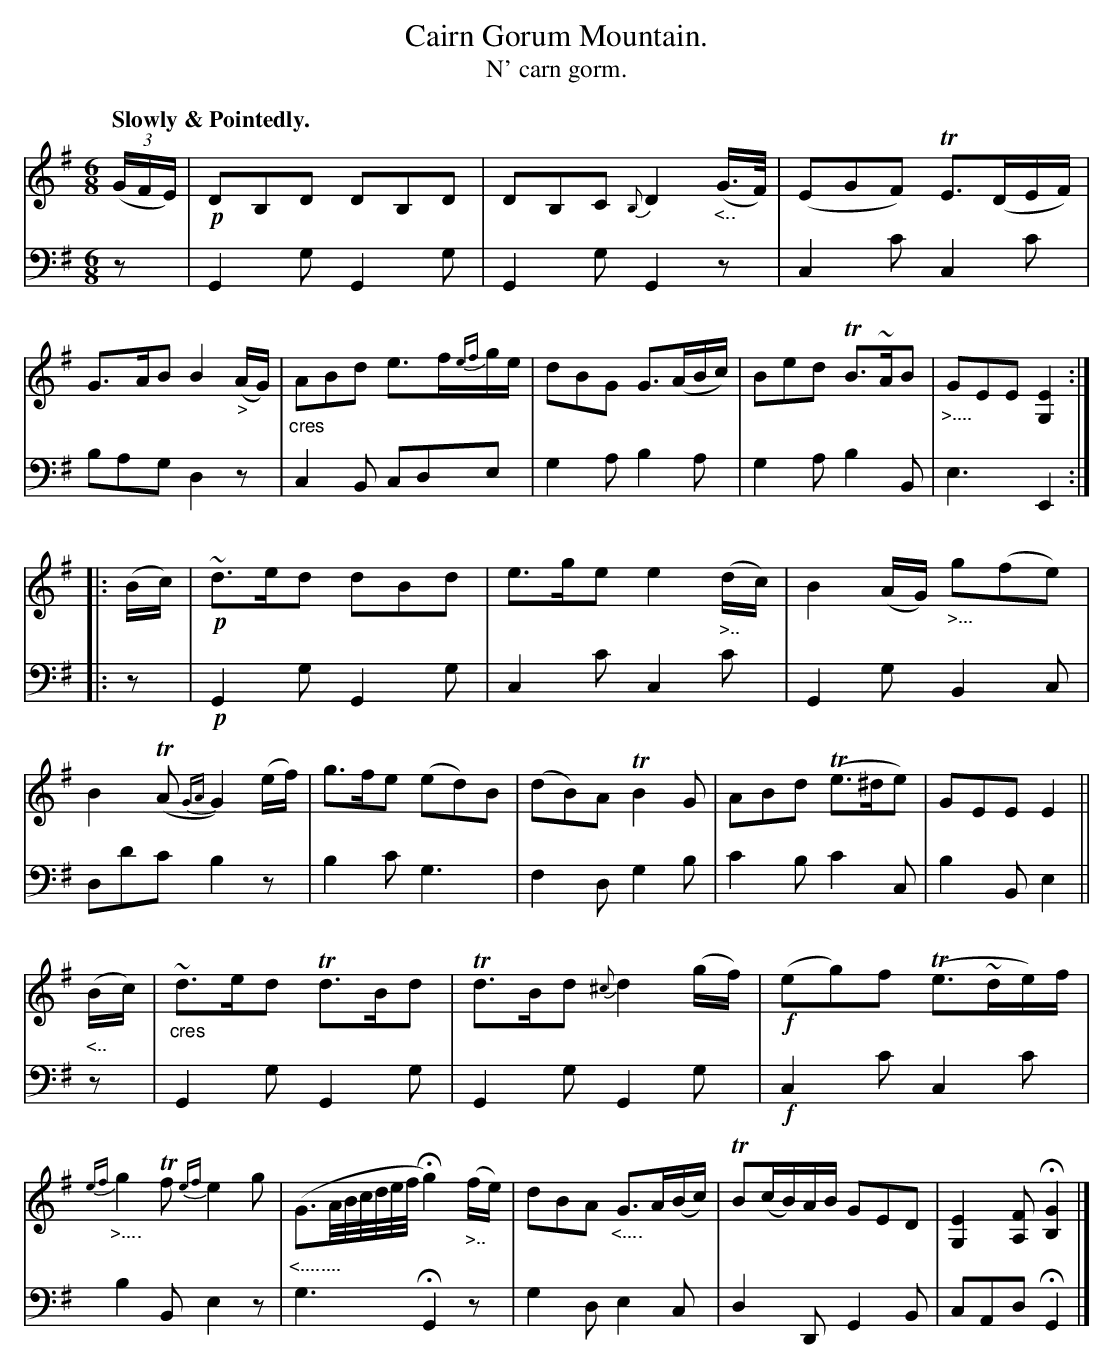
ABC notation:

X:1
T: Cairn Gorum Mountain.
T: N' carn gorm.
M: 6/8
L: 1/16
Q: "Slowly & Pointedly."
K: Em	% and G
V: 1 staves=2
(3(GFE) |!p!\
D2B,2D2 D2B,2D2 | D2B,2C2 {B,}D4("_<.."G>F) | (E2G2F2) TE3(DEF) | G3AB2 B4("_>"AG) |\
"_cres"A2B2d2 e3f{ef}ge | d2B2G2 G3(ABc) | B2e2d2 TB3~AB2 | "_>...."G2E2E2 [E4G,4] ::
(Bc)|!p!\
~d3ed2 d2B2d2 | e3ge2 e4("_>.."dc) | B4(AG) "_>..."g2(f2e2) | B4(TA2 {GA}G4)(ef) |\
g3fe2 (e2d2)B2 | (d2B2)A2 TB4G2 | A2B2d2 (Te3^de2) | G2E2E2 E4 ||
("_<.."Bc) |\
"_cres"~d3ed2 Td3Bd2 | Td3Bd2 {^c}d4(gf) |!f!(e2g2)f2 (Te3~de)f |\
{ef}"_>...."g4Tf2 {ef}e4g2 | ("_<........"G3A/B/c/d/e/f/ Hg4) ("_>.."fe) |\
d2B2A2 "_<...."G3A(Bc) | TB2(cB)AB G2E2D2 | [E4G,4][F2A,2] H[G4B,4] |]
V: 2 clef=bass middle=d
z2 |
G4g2 G4g2 | G4g2 G4z2 | c4c'2 c4c'2 | b2a2g2 d4z2 | c4B2 c2d2e2 | g4a2 b4a2 |
g4a2 b4B2 | e6 E4 :: z2 |!p! G4g2 G4g2 | c4c'2 c4c'2 | G4g2 B4c2 | d2d'2c'2 b4z2 |
b4c'2 g6 | f4d2 g4b2 | c'4b2 c'4c2 | b4B2 e4 || z2 | G4g2 G4g2 | G4g2 G4g2 |!f!c4c'2 c4c'2 |
b4B2 e4z2 | g6 HG4z2 | g4d2 e4c2 | d4D2 G4B2 | c2A2d2 HG4 |]
